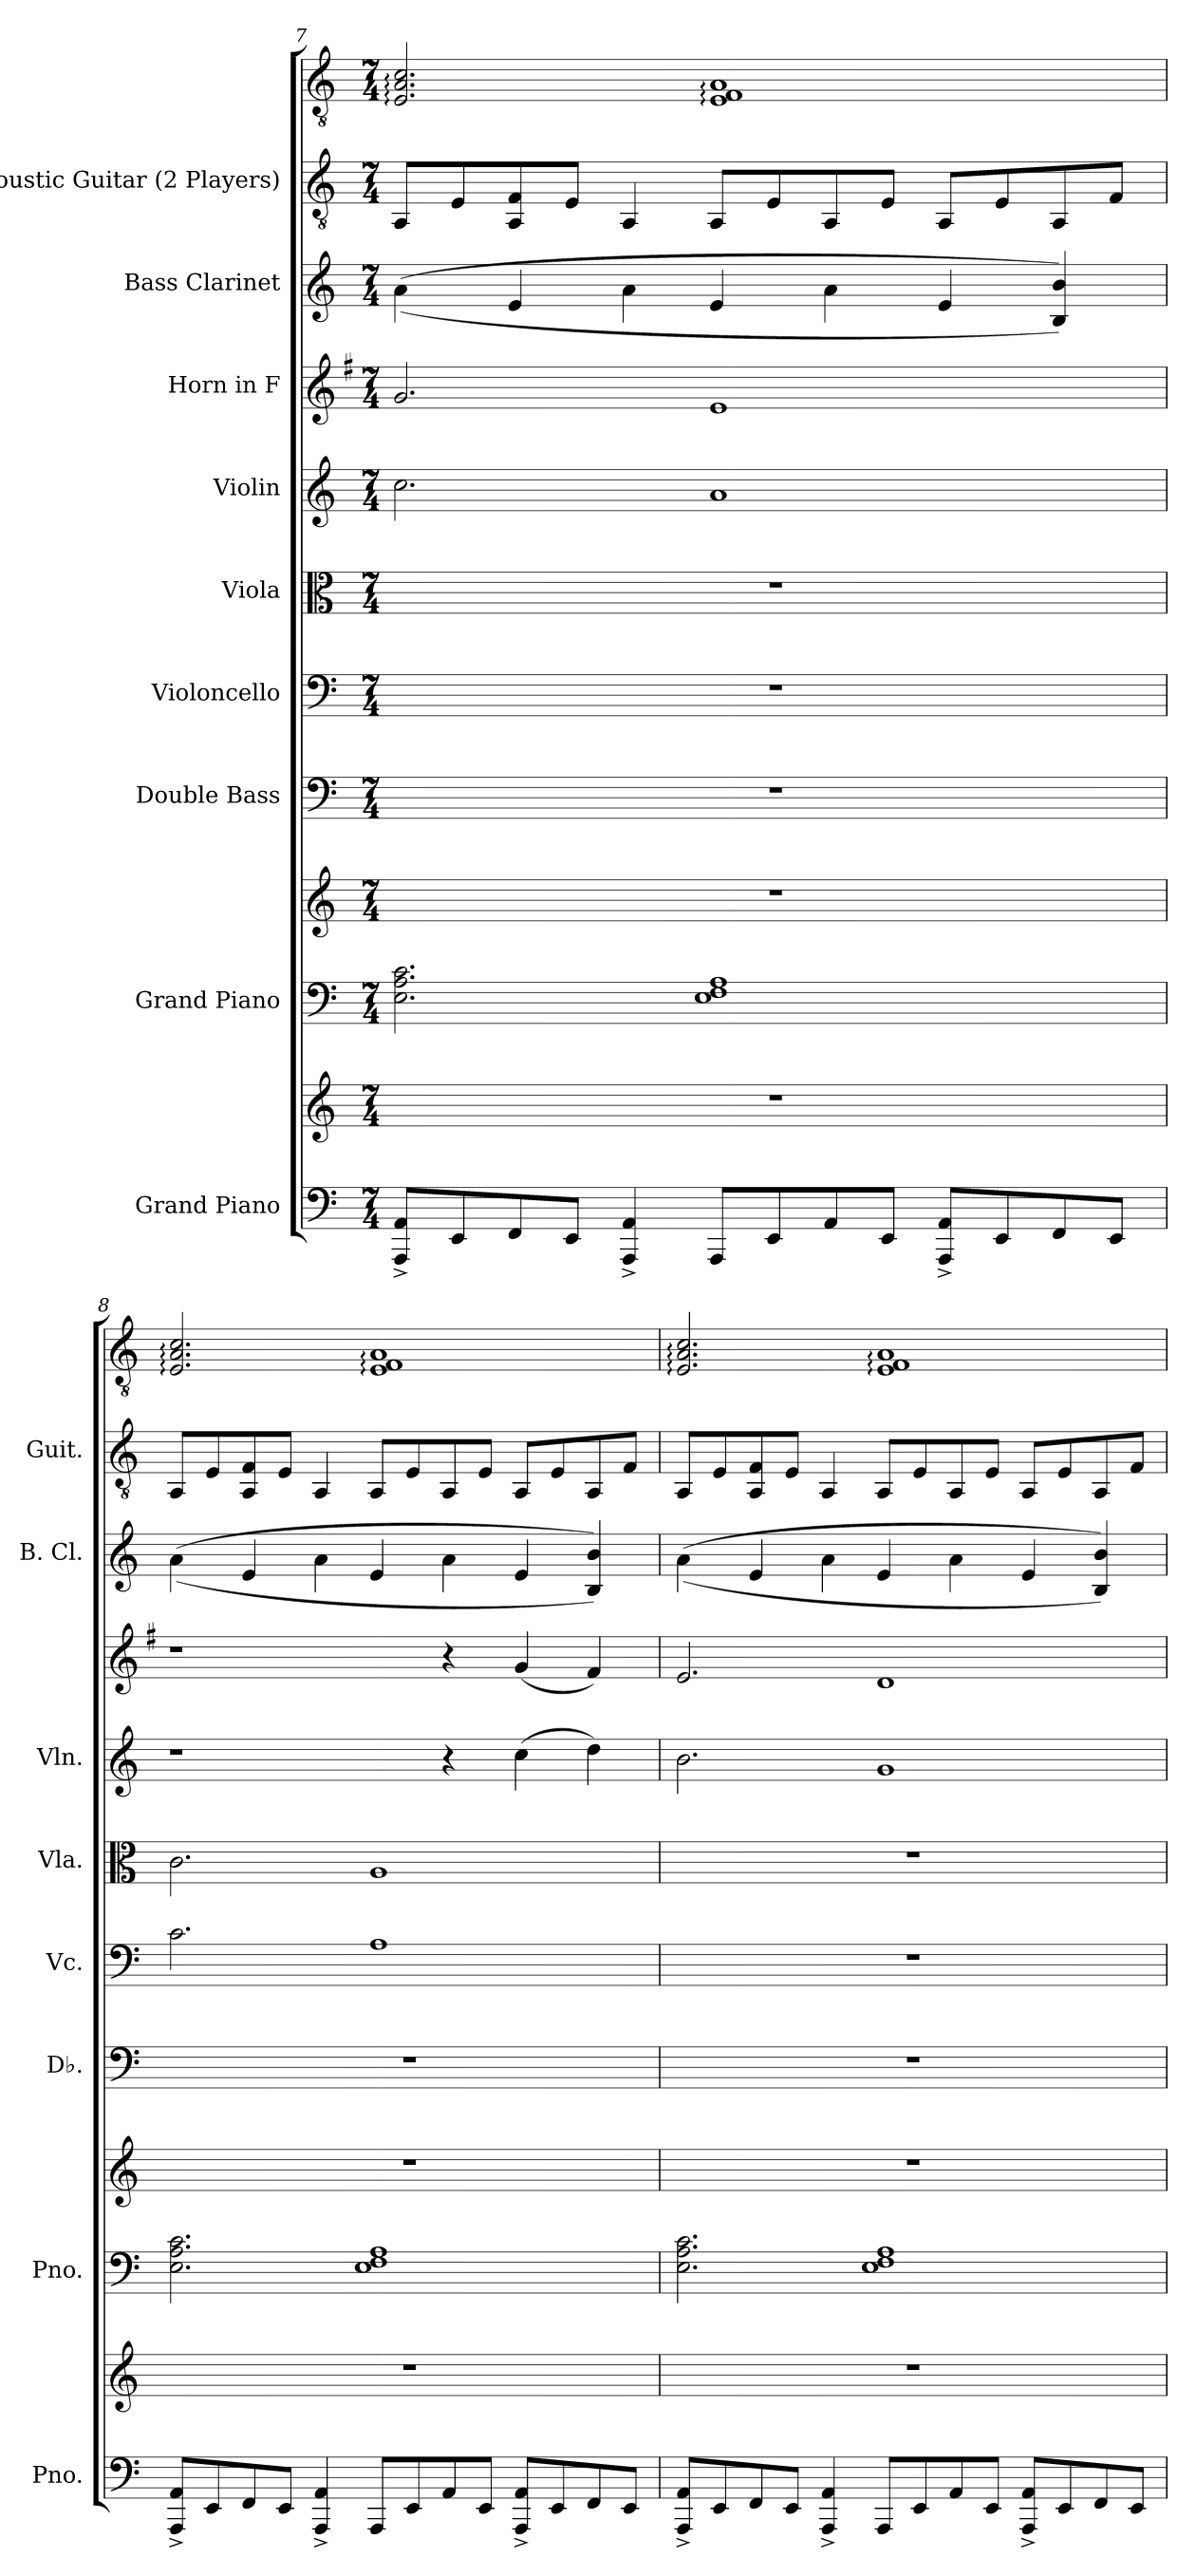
**kern	**kern	**kern	**kern	**kern	**kern	**kern	**kern	**kern	**kern	**kern	**kern
*part9	*part9	*part8	*part8	*part7	*part6	*part5	*part4	*part3	*part2	*part1	*part1
*staff12	*staff11	*staff10	*staff9	*staff8	*staff7	*staff6	*staff5	*staff4	*staff3	*staff2	*staff1
*I"Grand Piano	*	*I"Grand Piano	*	*I"Double Bass	*I"Violoncello	*I"Viola	*I"Violin	*I"Horn in F	*I"Bass Clarinet	*I"Acoustic Guitar (2 Players)	*
*I'Pno.	*	*I'Pno.	*	*I'Db.	*I'Vc.	*I'Vla.	*I'Vln.	*	*I'B. Cl.	*I'Guit.	*
!!LO:PB:g=z
*clefF4	*clefG2	*clefF4	*clefG2	*clefF4	*clefF4	*clefC3	*clefG2	*clefG2	*clefG2	*clefGv2	*clefGv2
*	*	*	*	*ITrd7c12	*	*	*	*ITrd4c7	*ITrd8c14	*	*
*k[]	*k[]	*k[]	*k[]	*k[]	*k[]	*k[]	*k[]	*k[]	*k[]	*k[]	*k[]
*M7/4	*M7/4	*M7/4	*M7/4	*M7/4	*M7/4	*M7/4	*M7/4	*M7/4	*M7/4	*M7/4	*M7/4
=7	=7	=7	=7	=7	=7	=7	=7	=7	=7	=7	=7
8AAA/^ 8AA/^L	1..r	2.E\ 2.A\ 2.c\	1..r	1..r	1..r	1..r	2.cc\	2.c/	((4A!\	8AA/L	2.E/: 2.A/: 2.c/:
8EE/	.	.	.	.	.	.	.	.	.	8E/	.
8FF/	.	.	.	.	.	.	.	.	4E!/	8AA/ 8F/	.
8EE/J	.	.	.	.	.	.	.	.	.	8E/J	.
4AAA/^ 4AA/^	.	.	.	.	.	.	.	.	4A!\	4AA/	.
8AAA/L	.	1E 1F 1A	.	.	.	.	1a	1A	4E!/	8AA/L	1E: 1F: 1A:
8EE/	.	.	.	.	.	.	.	.	.	8E/	.
8AA/	.	.	.	.	.	.	.	.	4A!\	8AA/	.
8EE/J	.	.	.	.	.	.	.	.	.	8E/J	.
8AAA/^ 8AA/^L	.	.	.	.	.	.	.	.	4E!/	8AA/L	.
8EE/	.	.	.	.	.	.	.	.	.	8E/	.
8FF/	.	.	.	.	.	.	.	.	4BB!/ 4B!/))	8AA/	.
8EE/J	.	.	.	.	.	.	.	.	.	8F/J	.
=8	=8	=8	=8	=8	=8	=8	=8	=8	=8	=8	=8
8AAA/^ 8AA/^L	1..r	2.E\ 2.A\ 2.c\	1..r	1..r	2.c\	2.c\	1r	1r	((4A!\	8AA/L	2.E/: 2.A/: 2.c/:
8EE/	.	.	.	.	.	.	.	.	.	8E/	.
8FF/	.	.	.	.	.	.	.	.	4E!/	8AA/ 8F/	.
8EE/J	.	.	.	.	.	.	.	.	.	8E/J	.
4AAA/^ 4AA/^	.	.	.	.	.	.	.	.	4A!\	4AA/	.
8AAA/L	.	1E 1F 1A	.	.	1A	1A	.	.	4E!/	8AA/L	1E: 1F: 1A:
8EE/	.	.	.	.	.	.	.	.	.	8E/	.
8AA/	.	.	.	.	.	.	4r	4r	4A!\	8AA/	.
8EE/J	.	.	.	.	.	.	.	.	.	8E/J	.
8AAA/^ 8AA/^L	.	.	.	.	.	.	(4cc\	(4c/	4E!/	8AA/L	.
8EE/	.	.	.	.	.	.	.	.	.	8E/	.
8FF/	.	.	.	.	.	.	4dd\)	4B/)	4BB!/ 4B!/))	8AA/	.
8EE/J	.	.	.	.	.	.	.	.	.	8F/J	.
!!LO:PB:g=z
=9	=9	=9	=9	=9	=9	=9	=9	=9	=9	=9	=9
8AAA/^ 8AA/^L	1..r	2.E\ 2.A\ 2.c\	1..r	1..r	1..r	1..r	2.b\	2.A/	((4A!\	8AA/L	2.E/: 2.A/: 2.c/:
8EE/	.	.	.	.	.	.	.	.	.	8E/	.
8FF/	.	.	.	.	.	.	.	.	4E!/	8AA/ 8F/	.
8EE/J	.	.	.	.	.	.	.	.	.	8E/J	.
4AAA/^ 4AA/^	.	.	.	.	.	.	.	.	4A!\	4AA/	.
8AAA/L	.	1E 1F 1A	.	.	.	.	1g	1G	4E!/	8AA/L	1E: 1F: 1A:
8EE/	.	.	.	.	.	.	.	.	.	8E/	.
8AA/	.	.	.	.	.	.	.	.	4A!\	8AA/	.
8EE/J	.	.	.	.	.	.	.	.	.	8E/J	.
8AAA/^ 8AA/^L	.	.	.	.	.	.	.	.	4E!/	8AA/L	.
8EE/	.	.	.	.	.	.	.	.	.	8E/	.
8FF/	.	.	.	.	.	.	.	.	4BB!/ 4B!/))	8AA/	.
8EE/J	.	.	.	.	.	.	.	.	.	8F/J	.
=	=	=	=	=	=	=	=	=	=	=	=
*-	*-	*-	*-	*-	*-	*-	*-	*-	*-	*-	*-
